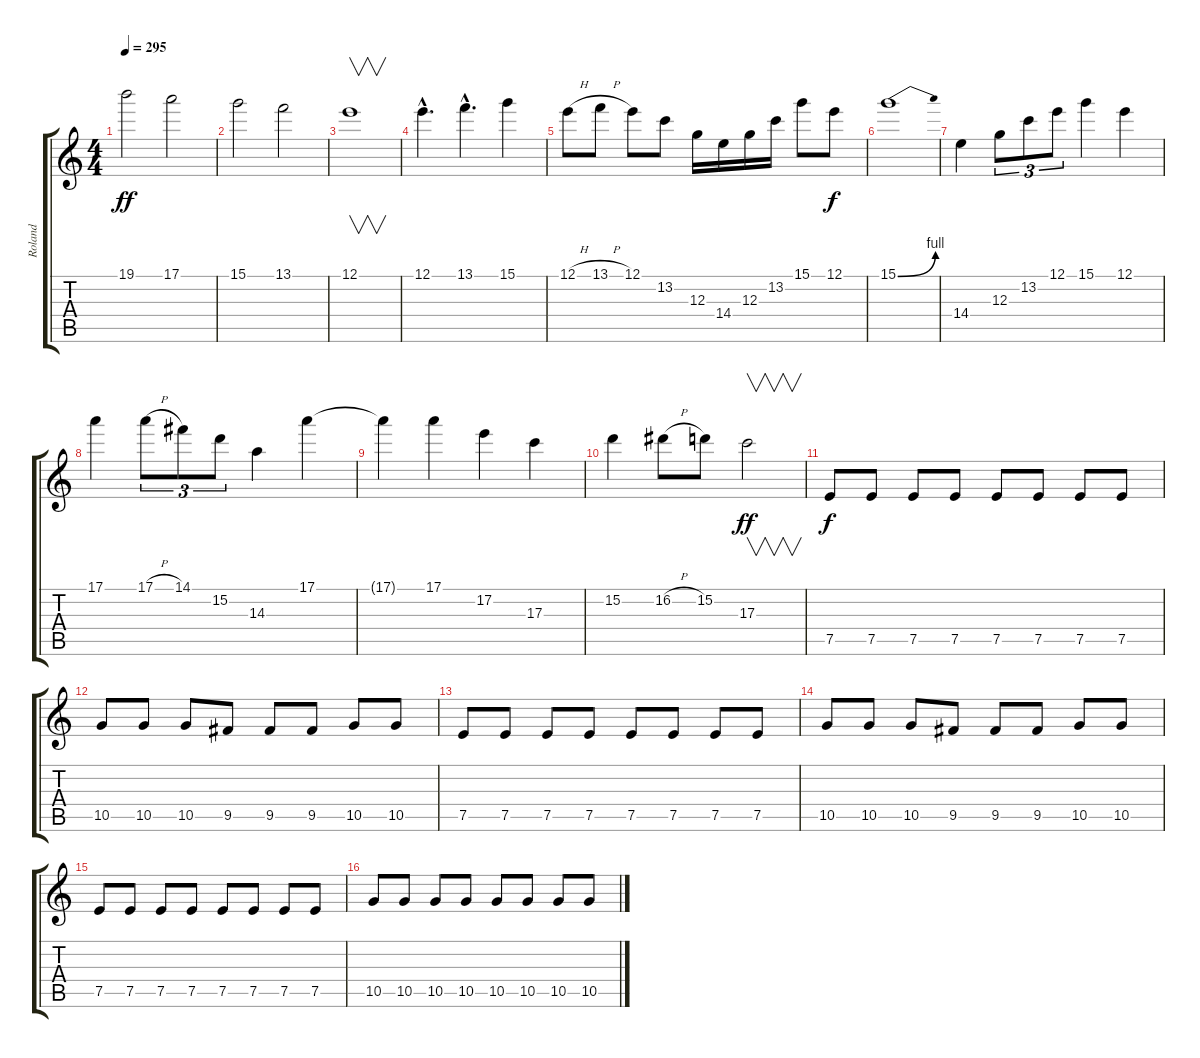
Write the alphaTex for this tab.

\track ("Roland" "Roland") {instrument overdrivenguitar}
\staff {score tabs}
\tuning (E4 B3 G3 D3 A2 E2) {hide}
\ts (4 4)
\tempo 295
\clef g2
\ks c
19.1.2{dy ff} 17.1.2 |
15.1.2 13.1.2 |
12.1.1{v} |
12.1{hac}.4{d} 13.1{hac}.4{d} 15.1.4 |
12.1{h}.8 13.1{h}.8 12.1.8 13.2.8 12.3.16 14.4.16 12.3.16 13.2.16 15.1.8 12.1.8{dy f} |
15.1{be (bend 0 0 60 4)}.1 |
14.4.4 12.3.8{tu (3 2)} 13.2.8{tu (3 2)} 12.1.8{tu (3 2)} 15.1.4 12.1.4 |
17.1.4 17.1{h}.8{tu (3 2)} 14.1.8{tu (3 2)} 15.2.8{tu (3 2)} 14.3.4 17.1.4 |
17.1{t}.4 17.1.4 17.2.4 17.3.4 |
15.2.4 16.2{h}.8 15.2.8 17.3.2{v dy ff} |
7.5.8{dy f volume 14} 7.5.8 7.5.8 7.5.8 7.5.8 7.5.8 7.5.8 7.5.8 |
10.5.8 10.5.8 10.5.8 9.5.8 9.5.8 9.5.8 10.5.8 10.5.8 |
7.5.8 7.5.8 7.5.8 7.5.8 7.5.8 7.5.8 7.5.8 7.5.8 |
10.5.8 10.5.8 10.5.8 9.5.8 9.5.8 9.5.8 10.5.8 10.5.8 |
7.5.8 7.5.8 7.5.8 7.5.8 7.5.8 7.5.8 7.5.8 7.5.8 |
10.5.8 10.5.8 10.5.8 10.5.8 10.5.8 10.5.8 10.5.8 10.5.8
